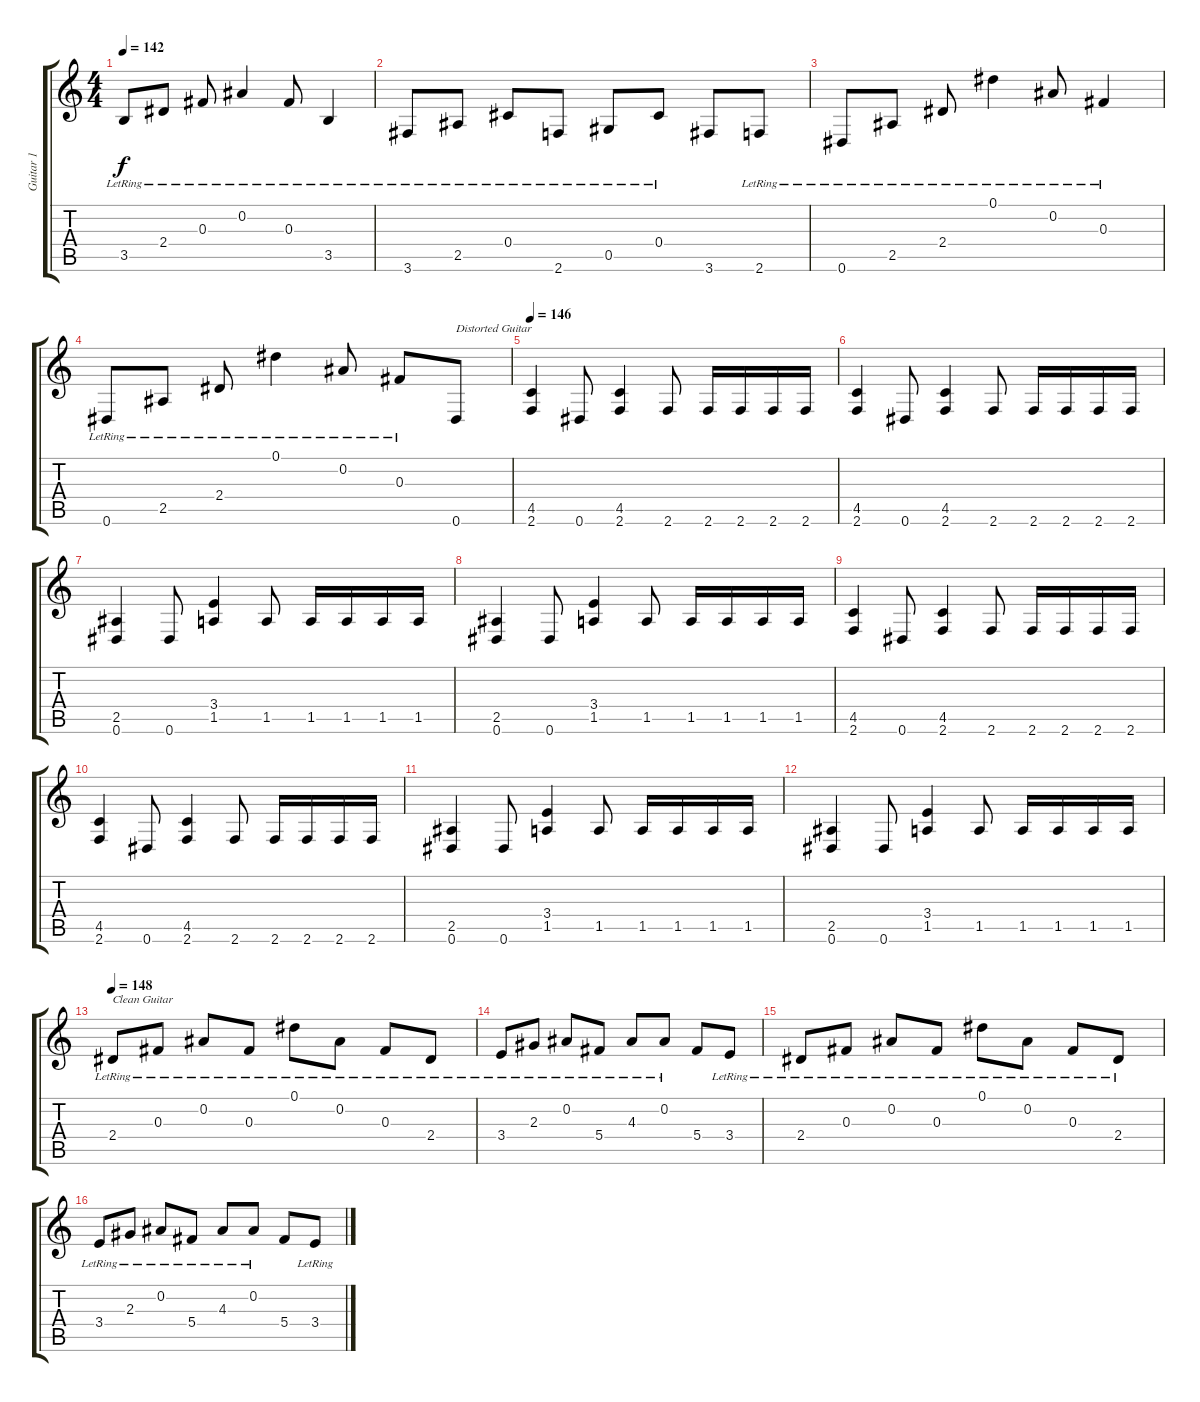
\track ("Guitar 1" "Guitar 1") {instrument distortionguitar}
\staff {score tabs}
\tuning (Eb4 Bb3 Gb3 Db3 Ab2 Eb2) {hide}
\ts (4 4)
\tempo 142
\clef g2
\ks c
3.5{lr}.8{dy f} 2.4{lr}.8 0.3{lr}.8 0.2{lr}.4 0.3{lr}.8 3.5{lr}.4 |
3.6{lr}.8 2.5{lr}.8 0.4{lr}.8 2.6{lr}.8 0.5{lr}.8 0.4{lr}.8 3.6.8 2.6{lr}.8 |
0.6{lr}.8 2.5{lr}.8 2.4{lr}.8 0.1{lr}.4 0.2{lr}.8 0.3{lr}.4 |
0.6{lr}.8 2.5{lr}.8 2.4{lr}.8 0.1{lr}.4 0.2{lr}.8 0.3{lr}.8 0.6.8{txt "Distorted Guitar" instrument distortionguitar} |
\tempo 146
(4.5 2.6).4 0.6.8 (4.5 2.6).4 2.6.8 2.6.16 2.6.16 2.6.16 2.6.16 |
(4.5 2.6).4 0.6.8 (4.5 2.6).4 2.6.8 2.6.16 2.6.16 2.6.16 2.6.16 |
(2.5 0.6).4 0.6.8 (3.4 1.5).4 1.5.8 1.5.16 1.5.16 1.5.16 1.5.16 |
(2.5 0.6).4 0.6.8 (3.4 1.5).4 1.5.8 1.5.16 1.5.16 1.5.16 1.5.16 |
(4.5 2.6).4 0.6.8 (4.5 2.6).4 2.6.8 2.6.16 2.6.16 2.6.16 2.6.16 |
(4.5 2.6).4 0.6.8 (4.5 2.6).4 2.6.8 2.6.16 2.6.16 2.6.16 2.6.16 |
(2.5 0.6).4 0.6.8 (3.4 1.5).4 1.5.8 1.5.16 1.5.16 1.5.16 1.5.16 |
(2.5 0.6).4 0.6.8 (3.4 1.5).4 1.5.8 1.5.16 1.5.16 1.5.16 1.5.16 |
\tempo 148
2.4{lr}.8{txt "Clean Guitar" instrument electricguitarclean} 0.3{lr}.8 0.2{lr}.8 0.3{lr}.8 0.1{lr}.8 0.2{lr}.8 0.3{lr}.8 2.4{lr}.8 |
3.4{lr}.8 2.3{lr}.8 0.2{lr}.8 5.4{lr}.8 4.3{lr}.8 0.2{lr}.8 5.4.8 3.4{lr}.8 |
2.4{lr}.8 0.3{lr}.8 0.2{lr}.8 0.3{lr}.8 0.1{lr}.8 0.2{lr}.8 0.3{lr}.8 2.4{lr}.8 |
3.4{lr}.8 2.3{lr}.8 0.2{lr}.8 5.4{lr}.8 4.3{lr}.8 0.2{lr}.8 5.4.8 3.4{lr}.8
